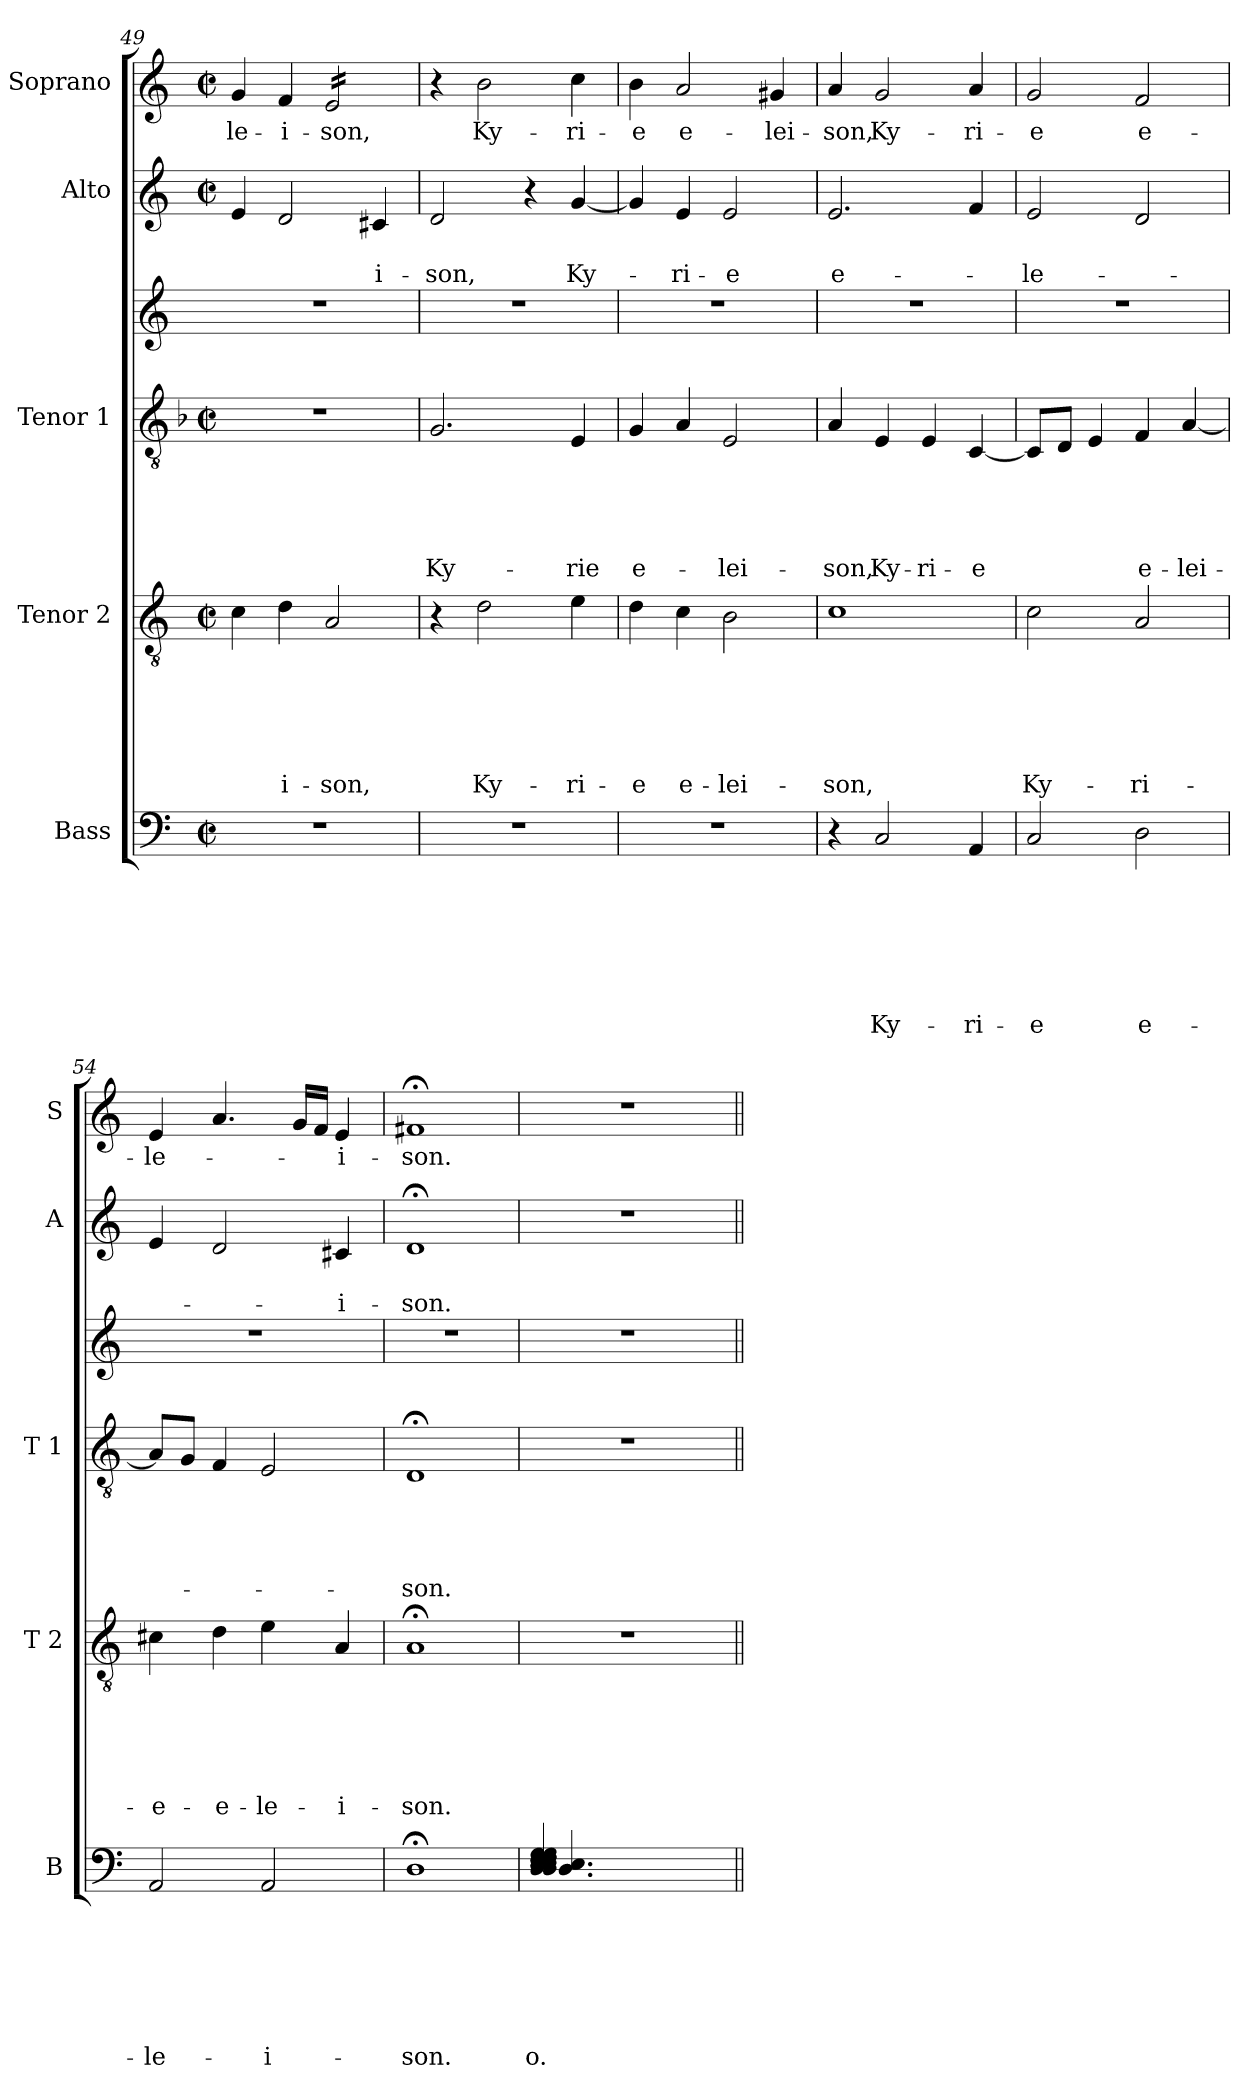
**kern	**text	**text	**text	**text	**text	**text	**text	**kern	**text	**text	**text	**text	**text	**text	**kern	**text	**text	**text	**text	**text	**kern	**kern	**text	**text	**kern	**text
*part6	*part6	*part6	*part6	*part6	*part6	*part6	*part6	*part5	*part5	*part5	*part5	*part5	*part5	*part5	*part4	*part4	*part4	*part4	*part4	*part4	*part3	*part2	*part2	*part2	*part1	*part1
*staff6	*staff6	*staff6	*staff6	*staff6	*staff6	*staff6	*staff6	*staff5	*staff5	*staff5	*staff5	*staff5	*staff5	*staff5	*staff4	*staff4	*staff4	*staff4	*staff4	*staff4	*staff3	*staff2	*staff2	*staff2	*staff1	*staff1
*I"Bass	*	*	*	*	*	*	*	*I"Tenor 2	*	*	*	*	*	*	*I"Tenor 1	*	*	*	*	*	*	*I"Alto	*	*	*I"Soprano	*
*I'B	*	*	*	*	*	*	*	*I'T 2	*	*	*	*	*	*	*I'T 1	*	*	*	*	*	*	*I'A	*	*	*I'S	*
*clefF4	*	*	*	*	*	*	*	*clefGv2	*	*	*	*	*	*	*clefGv2	*	*	*	*	*	*clefG2	*clefG2	*	*	*clefG2	*
*k[]	*	*	*	*	*	*	*	*k[]	*	*	*	*	*	*	*k[b-]	*	*	*	*	*	*k[]	*k[]	*	*	*k[]	*
*C:	*	*	*	*	*	*	*	*C:	*	*	*	*	*	*	*F:	*	*	*	*	*	*C:	*C:	*	*	*C:	*
*M2/2	*	*	*	*	*	*	*	*M2/2	*	*	*	*	*	*	*M2/2	*	*	*	*	*	*	*M2/2	*	*	*M2/2	*
*met(c|)	*	*	*	*	*	*	*	*met(c|)	*	*	*	*	*	*	*met(c|)	*	*	*	*	*	*	*met(c|)	*	*	*met(c|)	*
=49	=49	=49	=49	=49	=49	=49	=49	=49	=49	=49	=49	=49	=49	=49	=49	=49	=49	=49	=49	=49	=49	=49	=49	=49	=49	=49
!	!	!	!	!	!	!	!	!	!	!	!	!	!	!	!	!	!	!	!	!	!	!	!	!	!	!LO:LY:b
1r	.	.	.	.	.	.	.	4c\	.	.	.	.	.	.	1r	.	.	.	.	.	1r	4e/	.	.	4g/	-le-
!	!	!	!	!	!	!	!	!	!	!	!	!	!	!LO:LY:b	!	!	!	!	!	!	!	!	!	!	!	!LO:LY:b
.	.	.	.	.	.	.	.	4d\	.	.	.	.	.	-i-	.	.	.	.	.	.	.	2d/	.	.	4f/	-i-
!	!	!	!	!	!	!	!	!	!	!	!	!	!	!LO:LY:b	!	!	!	!	!	!	!	!	!	!	!	!LO:LY:b
*	*	*	*	*	*	*	*	*	*	*	*	*	*	*	*	*	*	*	*	*	*	*	*	*	*tremolo	*
.	.	.	.	.	.	.	.	2A/	.	.	.	.	.	-son,	.	.	.	.	.	.	.	.	.	.	16e/LL	-son,
.	.	.	.	.	.	.	.	.	.	.	.	.	.	.	.	.	.	.	.	.	.	.	.	.	16e/	.
.	.	.	.	.	.	.	.	.	.	.	.	.	.	.	.	.	.	.	.	.	.	.	.	.	16e/	.
.	.	.	.	.	.	.	.	.	.	.	.	.	.	.	.	.	.	.	.	.	.	.	.	.	16e/	.
!	!	!	!	!	!	!	!	!	!	!	!	!	!	!	!	!	!	!	!	!	!	!	!	!LO:LY:b	!	!
.	.	.	.	.	.	.	.	.	.	.	.	.	.	.	.	.	.	.	.	.	.	4c#X/	.	-i-	16e/	.
.	.	.	.	.	.	.	.	.	.	.	.	.	.	.	.	.	.	.	.	.	.	.	.	.	16e/	.
.	.	.	.	.	.	.	.	.	.	.	.	.	.	.	.	.	.	.	.	.	.	.	.	.	16e/	.
.	.	.	.	.	.	.	.	.	.	.	.	.	.	.	.	.	.	.	.	.	.	.	.	.	16e/JJ	.
*	*	*	*	*	*	*	*	*	*	*	*	*	*	*	*	*	*	*	*	*	*	*	*	*	*Xtremolo	*
!!LO:LB:g=z
=50	=50	=50	=50	=50	=50	=50	=50	=50	=50	=50	=50	=50	=50	=50	=50	=50	=50	=50	=50	=50	=50	=50	=50	=50	=50	=50
*	*	*	*	*	*	*	*	*	*	*	*	*	*	*	*k[]	*	*	*	*	*	*	*	*	*	*	*
*	*	*	*	*	*	*	*	*	*	*	*	*	*	*	*C:	*	*	*	*	*	*	*	*	*	*	*
!	!	!	!	!	!	!	!	!	!	!	!	!	!	!	!	!	!	!	!	!LO:LY:b	!	!	!	!LO:LY:b	!	!
1r	.	.	.	.	.	.	.	4r	.	.	.	.	.	.	2.G/	.	.	.	.	Ky-	1r	2d/	.	-son,	4r	.
!	!	!	!	!	!	!	!	!	!	!	!	!	!	!LO:LY:b	!	!	!	!	!	!	!	!	!	!	!	!LO:LY:b
.	.	.	.	.	.	.	.	2d\	.	.	.	.	.	Ky-	.	.	.	.	.	.	.	.	.	.	2b\	Ky-
.	.	.	.	.	.	.	.	.	.	.	.	.	.	.	.	.	.	.	.	.	.	4r	.	.	.	.
!	!	!	!	!	!	!	!	!	!	!	!	!	!	!LO:LY:b	!	!	!	!	!	!LO:LY:b	!	!	!	!LO:LY:b	!	!LO:LY:b
.	.	.	.	.	.	.	.	4e\	.	.	.	.	.	-ri-	4E/	.	.	.	.	-rie	.	[<4g/	.	Ky-	4cc\	-ri-
=51	=51	=51	=51	=51	=51	=51	=51	=51	=51	=51	=51	=51	=51	=51	=51	=51	=51	=51	=51	=51	=51	=51	=51	=51	=51	=51
!	!	!	!	!	!	!	!	!	!	!	!	!	!	!LO:LY:b	!	!	!	!	!	!LO:LY:b	!	!	!	!	!	!LO:LY:b
1r	.	.	.	.	.	.	.	4d\	.	.	.	.	.	-e	4G/	.	.	.	.	e-	1r	4g/]	.	.	4b\	-e
!	!	!	!	!	!	!	!	!	!	!	!	!	!	!LO:LY:b	!	!	!	!	!	!	!	!	!	!LO:LY:b	!	!LO:LY:b
.	.	.	.	.	.	.	.	4c\	.	.	.	.	.	e-	4A/	.	.	.	.	.	.	4e/	.	-ri-	2a/	e-
!	!	!	!	!	!	!	!	!	!	!	!	!	!	!LO:LY:b	!	!	!	!	!	!LO:LY:b	!	!	!	!LO:LY:b	!	!
.	.	.	.	.	.	.	.	2B\	.	.	.	.	.	-lei-	2E/	.	.	.	.	-lei-	.	2e/	.	-e	.	.
!	!	!	!	!	!	!	!	!	!	!	!	!	!	!	!	!	!	!	!	!	!	!	!	!	!	!LO:LY:b
.	.	.	.	.	.	.	.	.	.	.	.	.	.	.	.	.	.	.	.	.	.	.	.	.	4g#X/	-lei-
=52	=52	=52	=52	=52	=52	=52	=52	=52	=52	=52	=52	=52	=52	=52	=52	=52	=52	=52	=52	=52	=52	=52	=52	=52	=52	=52
!	!	!	!	!	!	!	!	!	!	!	!	!	!	!LO:LY:b	!	!	!	!	!	!LO:LY:b	!	!	!	!LO:LY:b	!	!LO:LY:b
4r	.	.	.	.	.	.	.	1c	.	.	.	.	.	-son,	4A/	.	.	.	.	-son,	1r	2.e/	.	e-	4a/	-son,
!	!	!	!	!	!	!	!LO:LY:b	!	!	!	!	!	!	!	!	!	!	!	!	!LO:LY:b	!	!	!	!	!	!LO:LY:b
2C/	.	.	.	.	.	.	Ky-	.	.	.	.	.	.	.	4E/	.	.	.	.	Ky-	.	.	.	.	2g/	Ky-
!	!	!	!	!	!	!	!	!	!	!	!	!	!	!	!	!	!	!	!	!LO:LY:b	!	!	!	!	!	!
.	.	.	.	.	.	.	.	.	.	.	.	.	.	.	4E/	.	.	.	.	-ri-	.	.	.	.	.	.
!	!	!	!	!	!	!	!LO:LY:b	!	!	!	!	!	!	!	!	!	!	!	!	!LO:LY:b:rj	!	!	!	!	!	!LO:LY:b
4AA/	.	.	.	.	.	.	-ri-	.	.	.	.	.	.	.	[<4C/	.	.	.	.	-e	.	4f/	.	.	4a/	-ri-
=53	=53	=53	=53	=53	=53	=53	=53	=53	=53	=53	=53	=53	=53	=53	=53	=53	=53	=53	=53	=53	=53	=53	=53	=53	=53	=53
!	!	!	!	!	!	!	!LO:LY:b	!	!	!	!	!	!	!LO:LY:b	!	!	!	!	!	!	!	!	!	!LO:LY:b	!	!LO:LY:b
2C/	.	.	.	.	.	.	-e	2c\	.	.	.	.	.	Ky-	8C/L]	.	.	.	.	.	1r	2e/	.	-le-	2g/	-e
.	.	.	.	.	.	.	.	.	.	.	.	.	.	.	8D/J	.	.	.	.	.	.	.	.	.	.	.
.	.	.	.	.	.	.	.	.	.	.	.	.	.	.	4E/	.	.	.	.	.	.	.	.	.	.	.
!	!	!	!	!	!	!	!LO:LY:b	!	!	!	!	!	!	!LO:LY:b	!	!	!	!	!	!LO:LY:b	!	!	!	!	!	!LO:LY:b
2D\	.	.	.	.	.	.	e-	2A/	.	.	.	.	.	-ri-	4F/	.	.	.	.	e-	.	2d/	.	.	2f/	e-
!	!	!	!	!	!	!	!	!	!	!	!	!	!	!	!	!	!	!	!	!LO:LY:b	!	!	!	!	!	!
.	.	.	.	.	.	.	.	.	.	.	.	.	.	.	[<4A/	.	.	.	.	-lei-	.	.	.	.	.	.
=54	=54	=54	=54	=54	=54	=54	=54	=54	=54	=54	=54	=54	=54	=54	=54	=54	=54	=54	=54	=54	=54	=54	=54	=54	=54	=54
!	!	!	!	!	!	!	!LO:LY:b	!	!	!	!	!	!	!LO:LY:b	!	!	!	!	!	!	!	!	!	!	!	!LO:LY:b
2AA/	.	.	.	.	.	.	-le-	4c#X\	.	.	.	.	.	-e-	8A/L]	.	.	.	.	.	1r	4e/	.	.	4e/	-le-
.	.	.	.	.	.	.	.	.	.	.	.	.	.	.	8G/J	.	.	.	.	.	.	.	.	.	.	.
!	!	!	!	!	!	!	!	!	!	!	!	!	!	!LO:LY:b	!	!	!	!	!	!	!	!	!	!	!	!
.	.	.	.	.	.	.	.	4d\	.	.	.	.	.	-e-	4F/	.	.	.	.	.	.	2d/	.	.	4.a/	.
!	!	!	!	!	!	!	!LO:LY:b	!	!	!	!	!	!	!LO:LY:b	!	!	!	!	!	!	!	!	!	!	!	!
2AA/	.	.	.	.	.	.	-i-	4e\	.	.	.	.	.	-le-	2E/	.	.	.	.	.	.	.	.	.	.	.
.	.	.	.	.	.	.	.	.	.	.	.	.	.	.	.	.	.	.	.	.	.	.	.	.	16g/LL	.
.	.	.	.	.	.	.	.	.	.	.	.	.	.	.	.	.	.	.	.	.	.	.	.	.	16f/JJ	.
!	!	!	!	!	!	!	!	!	!	!	!	!	!	!LO:LY:b	!	!	!	!	!	!	!	!	!	!LO:LY:b	!	!LO:LY:b
.	.	.	.	.	.	.	.	4A/	.	.	.	.	.	-i-	.	.	.	.	.	.	.	4c#X/	.	-i-	4e/	-i-
=55	=55	=55	=55	=55	=55	=55	=55	=55	=55	=55	=55	=55	=55	=55	=55	=55	=55	=55	=55	=55	=55	=55	=55	=55	=55	=55
!	!	!	!	!	!	!	!LO:LY:b	!	!	!	!	!	!	!LO:LY:b	!	!	!	!	!	!LO:LY:b	!	!	!	!LO:LY:b	!	!LO:LY:b
1D;<	.	.	.	.	.	.	-son.	1A;	.	.	.	.	.	-son.	1D;	.	.	.	.	-son.	1r	1d;	.	-son.	1f#X;	-son.
!!LO:PB:g=z
=56!	=56!	=56!	=56!	=56!	=56!	=56!	=56!	=56!	=56!	=56!	=56!	=56!	=56!	=56!	=56!	=56!	=56!	=56!	=56!	=56!	=56!	=56!	=56!	=56!	=56!	=56!
!LO:N:n=1:head=solid	!	!	!	!	!	!	!	!	!	!	!	!	!	!	!	!	!	!	!	!	!	!	!	!	!	!
!LO:N:n=2:head=solid	!	!	!	!	!	!	!	!	!	!	!	!	!	!	!	!	!	!	!	!	!	!	!	!	!	!
!LO:N:n=3:head=solid	!	!	!	!	!	!	!	!	!	!	!	!	!	!	!	!	!	!	!	!	!	!	!	!	!	!
!LO:N:n=4:head=solid	!	!	!	!	!	!	!	!	!	!	!	!	!	!	!	!	!	!	!	!	!	!	!	!	!	!
!LO:N:n=5:head=solid	!	!	!	!	!	!	!	!	!	!	!	!	!	!	!	!	!	!	!	!	!	!	!	!	!	!
!LO:N:n=6:head=solid	!	!	!	!	!	!	!	!	!	!	!	!	!	!	!	!	!	!	!	!	!	!	!	!	!	!
!LO:N:n=7:head=solid	!	!	!	!	!	!	!	!	!	!	!	!	!	!	!	!	!	!	!	!	!	!	!	!	!	!
!LO:N:n=8:head=solid	!	!	!	!	!	!	!	!	!	!	!	!	!	!	!	!	!	!	!	!	!	!	!	!	!	!
!LO:N:n=9:head=solid	!	!	!	!	!	!	!	!	!	!	!	!	!	!	!	!	!	!	!	!	!	!	!	!	!	!
!LO:N:n=10:head=solid	!	!	!	!	!	!	!	!	!	!	!	!	!	!	!	!	!	!	!	!	!	!	!	!	!	!
*^	*	*	*	*	*	*	*	*	*	*	*	*	*	*	*	*	*	*	*	*	*	*	*	*	*	*
!LO:N:n=11:head=solid	!LO:N:n=1:head=solid	!	!	!	!	!	!	!LO:LY:b	!	!	!	!	!	!	!	!	!	!	!	!	!	!	!	!	!	!	!
!	!LO:N:n=2:head=solid	!	!	!	!	!	!	!LO:LY:b	!	!	!	!	!	!	!	!	!	!	!	!	!	!	!	!	!	!	!
4D/ 4D/ 4E/ 4E/ 4E/ 4F/ 4F/ 4F/ 4F/ 4G/ 4G/	4.D/ 4.E/	.	.	.	.	.	.	-o.	1r	.	.	.	.	.	.	1r	.	.	.	.	.	1r	1r	.	.	1r	.
2ryy	.	.	.	.	.	.	.	.	.	.	.	.	.	.	.	.	.	.	.	.	.	.	.	.	.	.	.
.	2ryy	.	.	.	.	.	.	.	.	.	.	.	.	.	.	.	.	.	.	.	.	.	.	.	.	.	.
8ryy	.	.	.	.	.	.	.	.	.	.	.	.	.	.	.	.	.	.	.	.	.	.	.	.	.	.	.
8ryy	8ryy	.	.	.	.	.	.	.	.	.	.	.	.	.	.	.	.	.	.	.	.	.	.	.	.	.	.
*v	*v	*	*	*	*	*	*	*	*	*	*	*	*	*	*	*	*	*	*	*	*	*	*	*	*	*	*
=||	=||	=||	=||	=||	=||	=||	=||	=||	=||	=||	=||	=||	=||	=||	=||	=||	=||	=||	=||	=||	=||	=||	=||	=||	=||	=||
*-	*-	*-	*-	*-	*-	*-	*-	*-	*-	*-	*-	*-	*-	*-	*-	*-	*-	*-	*-	*-	*-	*-	*-	*-	*-	*-
